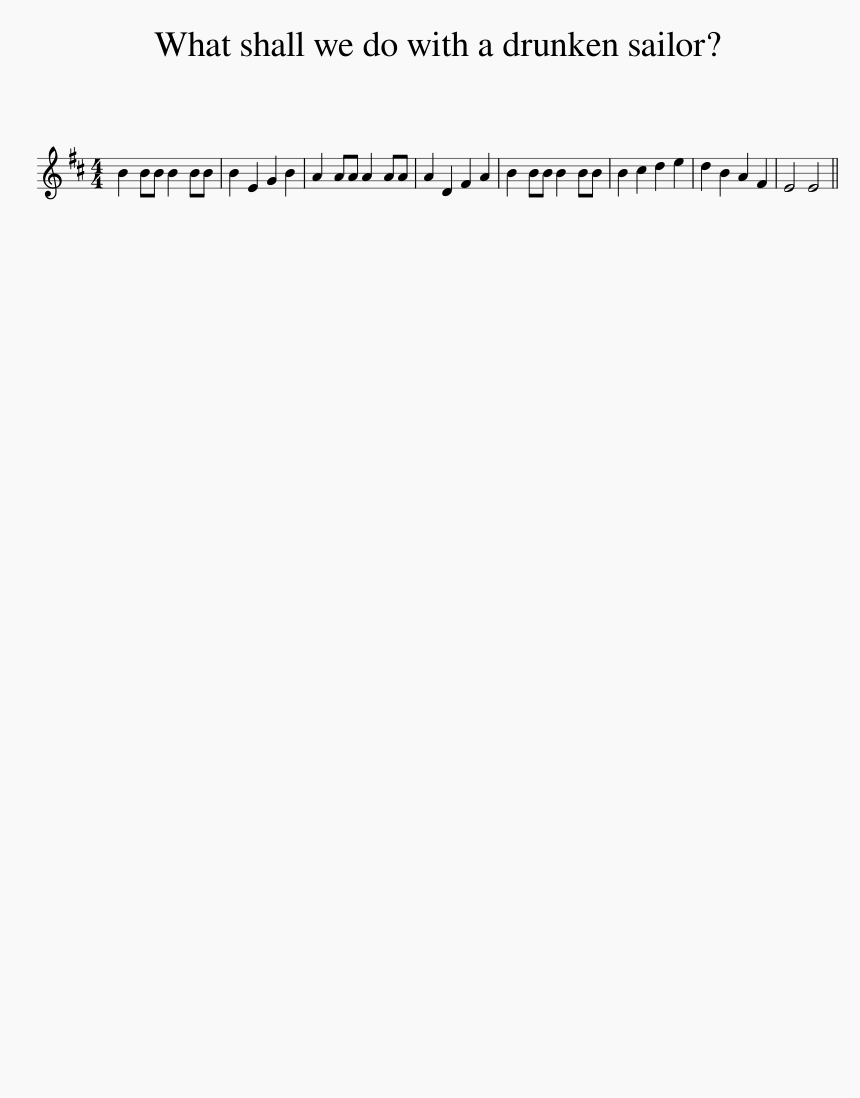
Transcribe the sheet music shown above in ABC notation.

X:1
L:1/8
M:4/4
I:linebreak $
K:D
V:1 treble
V:1
 B2 BB B2 BB | B2 E2 G2 B2 | A2 AA A2 AA | A2 D2 F2 A2 | B2 BB B2 BB | %5
 B2 c2 d2 e2 | d2 B2 A2 F2 | E4 E4 || %8
